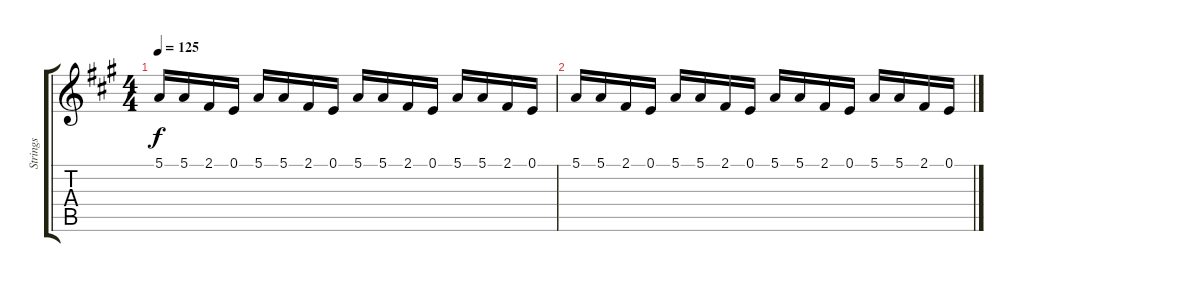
\track ("Strings" "Strings") {instrument synthstrings1}
\staff {score tabs}
\tuning (E4 B3 G3 D3 A2 E2) {hide}
\ts (4 4)
\tempo 125
\clef g2
\ks a
5.1.16{dy f} 5.1.16 2.1.16 0.1.16 5.1.16 5.1.16 2.1.16 0.1.16 5.1.16 5.1.16 2.1.16 0.1.16 5.1.16 5.1.16 2.1.16 0.1.16 |
5.1.16 5.1.16 2.1.16 0.1.16 5.1.16 5.1.16 2.1.16 0.1.16 5.1.16 5.1.16 2.1.16 0.1.16 5.1.16 5.1.16 2.1.16 0.1.16
